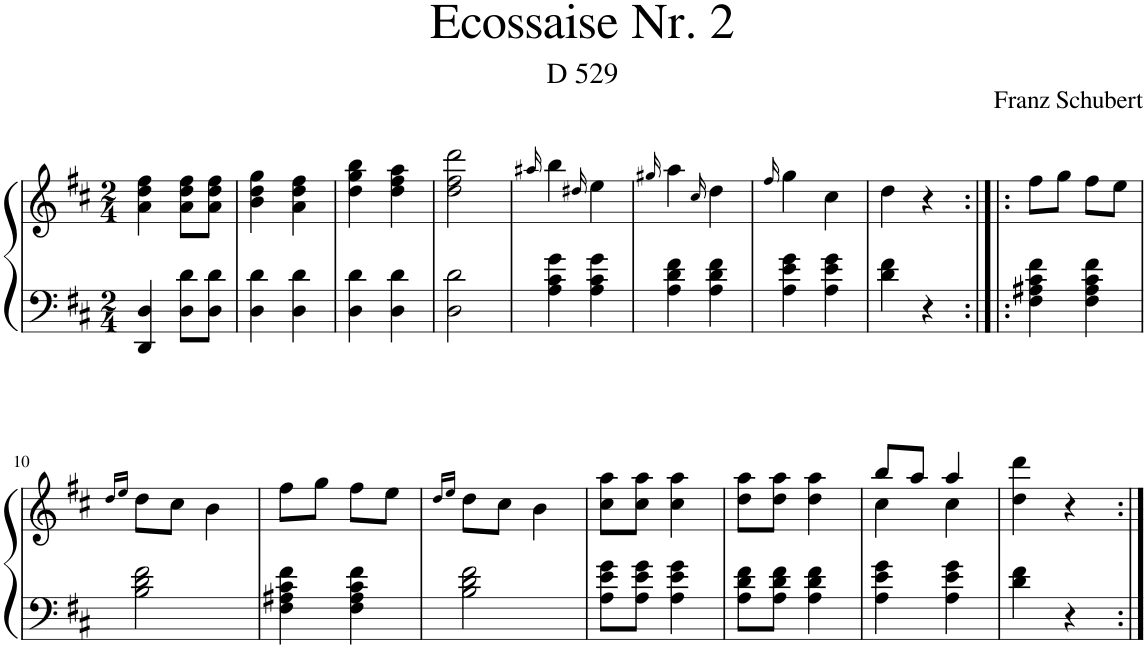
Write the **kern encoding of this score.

**kern	**kern
*part1	*part1
*staff2	*staff1
*I"Piano	*
*I'Pno.	*
*clefF4	*clefG2
*k[f#c#]	*k[f#c#]
*M2/4	*M2/4
=1	=1
4DD/ 4D/	4a\ 4dd\ 4ff#\
8D\ 8d\L	8a\ 8dd\ 8ff#\L
8D\ 8d\J	8a\ 8dd\ 8ff#\J
=2	=2
4D\ 4d\	4b\ 4dd\ 4gg\
4D\ 4d\	4a\ 4dd\ 4ff#\
=3	=3
4D\ 4d\	4dd\ 4gg\ 4bb\
4D\ 4d\	4dd\ 4ff#\ 4aa\
=4	=4
2D\ 2d\	2dd\ 2ff#\ 2ddd\
=5	=5
.	16qaa#X/
4A\ 4c#\ 4g\	4bb\
.	16qdd#X/
4A\ 4c#\ 4g\	4ee\
=6	=6
.	16qgg#X/
4A\ 4d\ 4f#\	4aa\
.	16qcc#/
4A\ 4d\ 4f#\	4dd\
=7	=7
.	16qff#/
4A\ 4e\ 4g\	4gg\
4A\ 4e\ 4g\	4cc#\
=8	=8
4d\ 4f#\	4dd\
4r	4r
=9:|!|:	=9:|!|:
4F#\ 4A#X\ 4c#\ 4f#\	8ff#\L
.	8gg\J
4F#\ 4A#\ 4c#\ 4f#\	8ff#\L
.	8ee\J
!!LO:LB:g=z
=10	=10
.	16qdd/LL
.	16qee/JJ
2B\ 2d\ 2f#\	8dd\L
.	8cc#\J
.	4b\
=11	=11
4F#\ 4A#X\ 4c#\ 4f#\	8ff#\L
.	8gg\J
4F#\ 4A#\ 4c#\ 4f#\	8ff#\L
.	8ee\J
=12	=12
.	16qdd/LL
.	16qee/JJ
2B\ 2d\ 2f#\	8dd\L
.	8cc#\J
.	4b\
=13	=13
8A\ 8e\ 8g\L	8cc#\ 8aa\L
8A\ 8e\ 8g\J	8cc#\ 8aa\J
4A\ 4e\ 4g\	4cc#\ 4aa\
=14	=14
8A\ 8d\ 8f#\L	8dd\ 8aa\L
8A\ 8d\ 8f#\J	8dd\ 8aa\J
4A\ 4d\ 4f#\	4dd\ 4aa\
=15	=15
*	*^
4A\ 4e\ 4g\	8bb/L	4cc#\
.	8aa/J	.
4A\ 4e\ 4g\	4aa/	4cc#\
*	*v	*v
=16	=16
4d\ 4f#\	4dd\ 4ddd\
4r	4r
=:|!	=:|!
*-	*-
